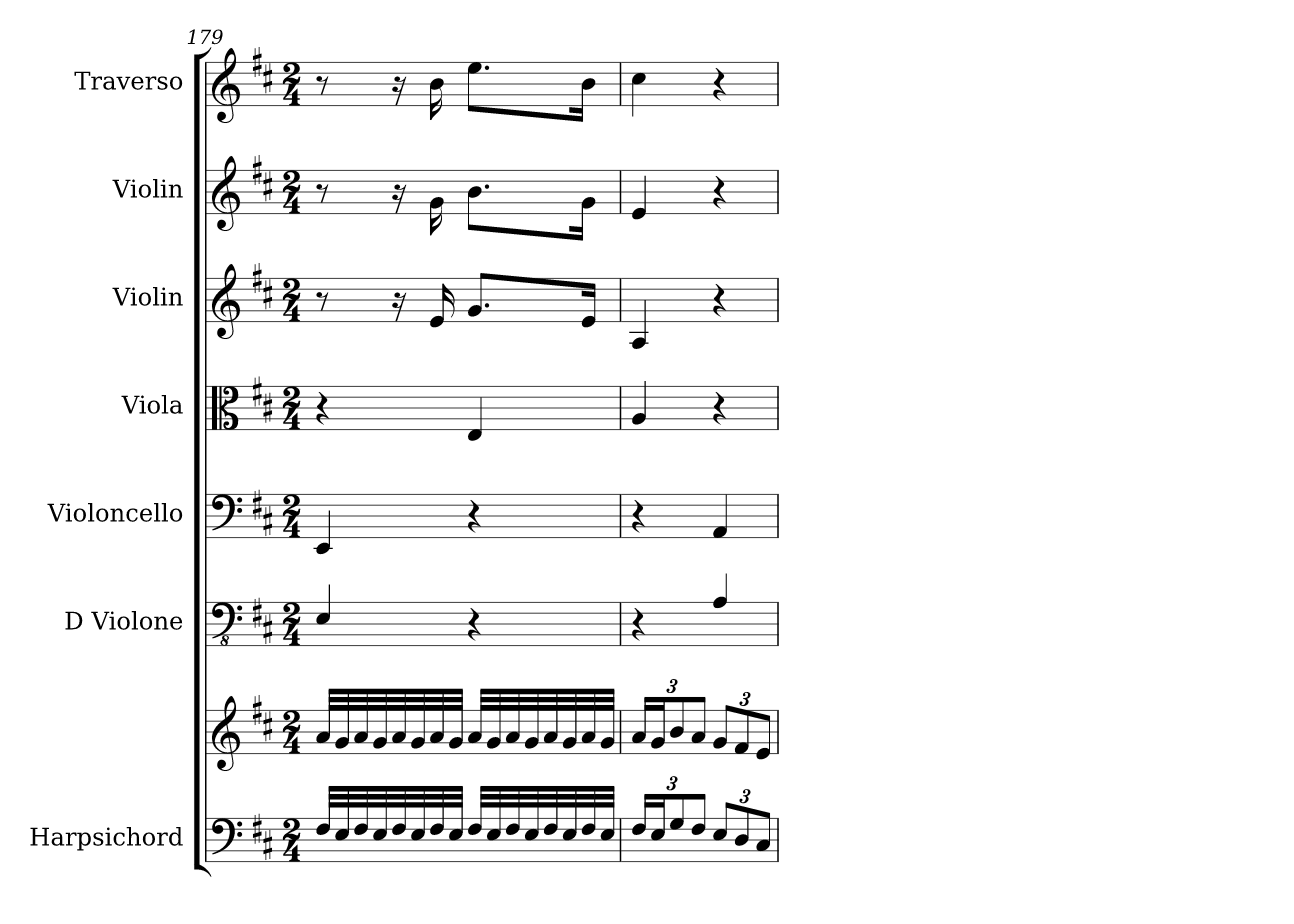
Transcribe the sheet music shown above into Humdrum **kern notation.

**kern	**kern	**kern	**kern	**kern	**kern	**kern	**kern
*part7	*part7	*part6	*part5	*part4	*part3	*part2	*part1
*staff8	*staff7	*staff6	*staff5	*staff4	*staff3	*staff2	*staff1
*I"Harpsichord	*	*I"D Violone	*I"Violoncello	*I"Viola	*I"Violin	*I"Violin	*I"Traverso
*I'Hch.	*	*I'D Vne.	*I'Vc.	*I'Vla.	*I'Vln.	*I'Vln.	*I'Trv.
!!LO:PB:g=z
*clefF4	*clefG2	*clefFv4	*clefF4	*clefC3	*clefG2	*clefG2	*clefG2
*	*	*ITrd7c12	*	*	*	*	*
*k[f#c#]	*k[f#c#]	*k[f#c#]	*k[f#c#]	*k[f#c#]	*k[f#c#]	*k[f#c#]	*k[f#c#]
*M2/4	*M2/4	*M2/4	*M2/4	*M2/4	*M2/4	*M2/4	*M2/4
=179	=179	=179	=179	=179	=179	=179	=179
32F#/LLL	32a/LLL	4EEE/	4EE/	4r	8r	8r	8r
32E/	32g/	.	.	.	.	.	.
32F#/	32a/	.	.	.	.	.	.
32E/	32g/	.	.	.	.	.	.
32F#/	32a/	.	.	.	16r	16r	16r
32E/	32g/	.	.	.	.	.	.
32F#/	32a/	.	.	.	16e/	16g\	16b\
32E/JJJ	32g/JJJ	.	.	.	.	.	.
32F#/LLL	32a/LLL	4r	4r	4E/	8.g/L	8.b\L	8.ee\L
32E/	32g/	.	.	.	.	.	.
32F#/	32a/	.	.	.	.	.	.
32E/	32g/	.	.	.	.	.	.
32F#/	32a/	.	.	.	.	.	.
32E/	32g/	.	.	.	.	.	.
32F#/	32a/	.	.	.	16e/Jk	16g\Jk	16b\Jk
32E/JJJ	32g/JJJ	.	.	.	.	.	.
=180	=180	=180	=180	=180	=180	=180	=180
*Xbrackettup	*Xbrackettup	*	*	*	*	*	*
24F#/LL	24a/LL	4r	4r	4A/	4A/	4e/	4cc#\
24E/J	24g/J	.	.	.	.	.	.
12G/	12b/	.	.	.	.	.	.
12F#/J	12a/J	.	.	.	.	.	.
12E/L	12g/L	4AAA/	4AA/	4r	4r	4r	4r
12D/	12f#/	.	.	.	.	.	.
12C#/J	12e/J	.	.	.	.	.	.
=	=	=	=	=	=	=	=
*-	*-	*-	*-	*-	*-	*-	*-
